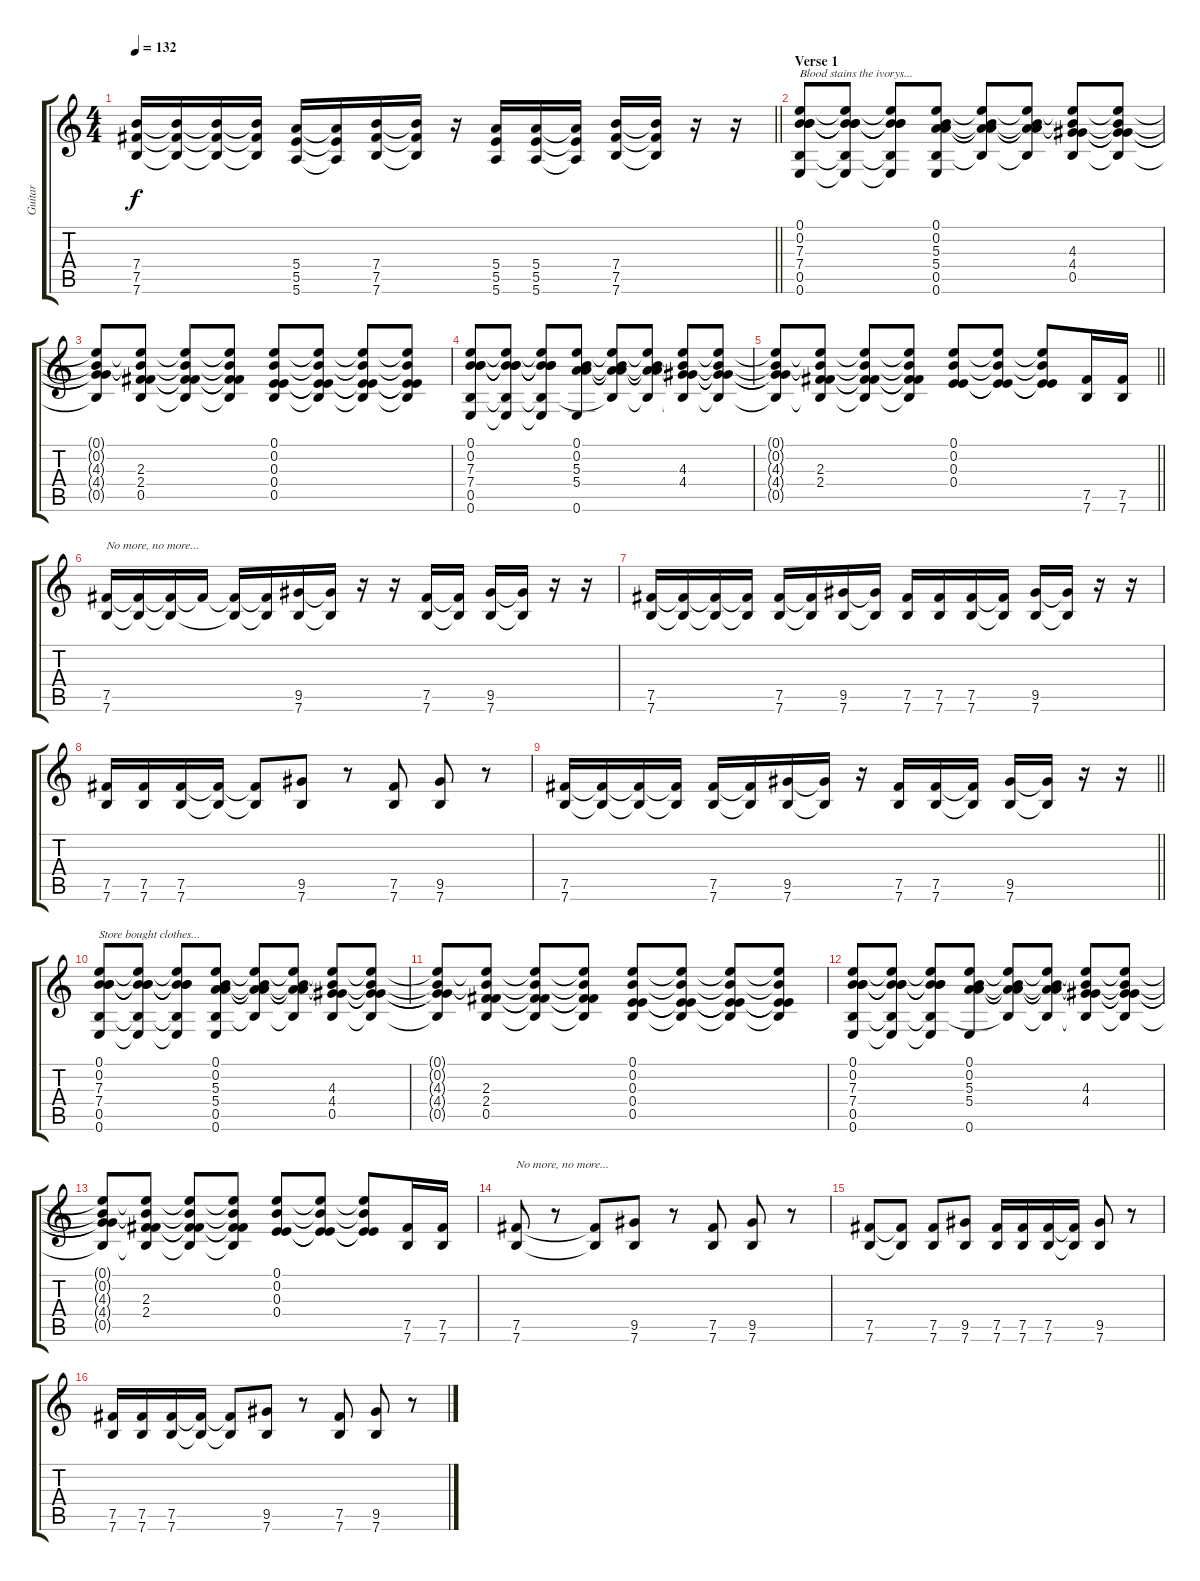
\track ("Guitar" "Guitar") {instrument distortionguitar}
\staff {score tabs}
\tuning (E4 B3 E3 E3 B2 E2) {hide}
\ts (4 4)
\tempo 132
\clef g2
\barLineRight lightlight
\ks c
(7.4 7.5 7.6).16{dy f} (7.4{t} 7.5{t} 7.6{t}).16 (7.4{t} 7.5{t} 7.6{t}).16 (7.4{t} 7.5{t} 7.6{t}).16 (5.4 5.5 5.6).16 (5.4{t} 5.5{t} 5.6{t}).16 (7.4 7.5 7.6).16 (7.4{t} 7.5{t} 7.6{t}).16 r.16 (5.4 5.5 5.6).16 (5.4 5.5 5.6).16 (5.4{t} 5.5{t} 5.6{t}).16 (7.4 7.5 7.6).16 (7.4{t} 7.5{t} 7.6{t}).16 r.16 r.16 |
\section ("" "Verse 1")
(0.1 0.2 7.3 7.4 0.5 0.6).8{txt "Blood stains the ivorys..."} (0.1{t} 0.2{t} 7.3{t} 7.4{t} 0.5{t} 0.6{t}).8 (0.1{t} 0.2{t} 7.3{t} 7.4{t} 0.5{t} 0.6{t}).8 (0.1 0.2 5.3 5.4 0.5 0.6).8 (0.1{t} 0.2{t} 5.3{t} 5.4{t} 0.5{t}).8 (0.1{t} 0.2{t} 5.3{t} 5.4{t} 0.5{t}).8 (0.1{t} 0.2{t} 4.3 4.4 0.5).8 (0.1{t} 0.2{t} 4.3{t} 4.4{t} 0.5{t}).8 |
(0.1{t} 0.2{t} 4.3{t} 4.4{t} 0.5{t}).8 (0.1{t} 0.2{t} 2.3 2.4 0.5).8 (0.1{t} 0.2{t} 2.3{t} 2.4{t} 0.5{t}).8 (0.1{t} 0.2{t} 2.3{t} 2.4{t} 0.5{t}).8 (0.1 0.2 0.3 0.4 0.5).8 (0.1{t} 0.2{t} 0.3{t} 0.4{t} 0.5{t}).8 (0.1{t} 0.2{t} 0.3{t} 0.4{t} 0.5{t}).8 (0.1{t} 0.2{t} 0.3{t} 0.4{t} 0.5{t}).8 |
(0.1 0.2 7.3 7.4 0.5 0.6).8 (0.1{t} 0.2{t} 7.3{t} 7.4{t} 0.5{t} 0.6{t}).8 (0.1{t} 0.2{t} 7.3{t} 7.4{t} 0.5{t} 0.6{t}).8 (0.1 0.2 5.3 5.4 0.6).8 (0.1{t} 0.2{t} 5.3{t} 5.4{t} 0.5{t}).8 (0.1{t} 0.2{t} 5.3{t} 5.4{t} 0.5{t}).8 (0.1{t} 0.2{t} 4.3 4.4 0.5{t}).8 (0.1{t} 0.2{t} 4.3{t} 4.4{t} 0.5{t}).8 |
\barLineRight lightlight
(0.1{t} 0.2{t} 4.3{t} 4.4{t} 0.5{t}).8 (0.1{t} 0.2{t} 2.3 2.4 0.5{t}).8 (0.1{t} 0.2{t} 2.3{t} 2.4{t} 0.5{t}).8 (0.1{t} 0.2{t} 2.3{t} 2.4{t} 0.5{t}).8 (0.1 0.2 0.3 0.4).8 (0.1{t} 0.2{t} 0.3{t} 0.4{t}).8 (0.1{t} 0.2{t} 0.3{t} 0.4{t}).8 (7.5 7.6).16 (7.5 7.6).16 |
(7.5 7.6).16{txt "No more, no more..."} (7.5{t} 7.6{t}).16 (7.5{t} 7.6{t}).16 7.5{t}.16 (7.5{t} 7.6{t}).16 (7.5{t} 7.6{t}).16 (9.5 7.6).16 (9.5{t} 7.6{t}).16 r.16 r.16 (7.5 7.6).16 (7.5{t} 7.6{t}).16 (9.5 7.6).16 (9.5{t} 7.6{t}).16 r.16 r.16 |
(7.5 7.6).16 (7.5{t} 7.6{t}).16 (7.5{t} 7.6{t}).16 (7.5{t} 7.6{t}).16 (7.5 7.6).16 (7.5{t} 7.6{t}).16 (9.5 7.6).16 (9.5{t} 7.6{t}).16 (7.5 7.6).16 (7.5 7.6).16 (7.5 7.6).16 (7.5{t} 7.6{t}).16 (9.5 7.6).16 (9.5{t} 7.6{t}).16 r.16 r.16 |
(7.5 7.6).16 (7.5 7.6).16 (7.5 7.6).16 (7.5{t} 7.6{t}).16 (7.5{t} 7.6{t}).8 (9.5 7.6).8 r.8 (7.5 7.6).8 (9.5 7.6).8 r.8 |
\barLineRight lightlight
(7.5 7.6).16 (7.5{t} 7.6{t}).16 (7.5{t} 7.6{t}).16 (7.5{t} 7.6{t}).16 (7.5 7.6).16 (7.5{t} 7.6{t}).16 (9.5 7.6).16 (9.5{t} 7.6{t}).16 r.16 (7.5 7.6).16 (7.5 7.6).16 (7.5{t} 7.6{t}).16 (9.5 7.6).16 (9.5{t} 7.6{t}).16 r.16 r.16 |
(0.1 0.2 7.3 7.4 0.5 0.6).8{txt "Store bought clothes..."} (0.1{t} 0.2{t} 7.3{t} 7.4{t} 0.5{t} 0.6{t}).8 (0.1{t} 0.2{t} 7.3{t} 7.4{t} 0.5{t} 0.6{t}).8 (0.1 0.2 5.3 5.4 0.5 0.6).8 (0.1{t} 0.2{t} 5.3{t} 5.4{t} 0.5{t}).8 (0.1{t} 0.2{t} 5.3{t} 5.4{t} 0.5{t}).8 (0.1{t} 0.2{t} 4.3 4.4 0.5).8 (0.1{t} 0.2{t} 4.3{t} 4.4{t} 0.5{t}).8 |
(0.1{t} 0.2{t} 4.3{t} 4.4{t} 0.5{t}).8 (0.1{t} 0.2{t} 2.3 2.4 0.5).8 (0.1{t} 0.2{t} 2.3{t} 2.4{t} 0.5{t}).8 (0.1{t} 0.2{t} 2.3{t} 2.4{t} 0.5{t}).8 (0.1 0.2 0.3 0.4 0.5).8 (0.1{t} 0.2{t} 0.3{t} 0.4{t} 0.5{t}).8 (0.1{t} 0.2{t} 0.3{t} 0.4{t} 0.5{t}).8 (0.1{t} 0.2{t} 0.3{t} 0.4{t} 0.5{t}).8 |
(0.1 0.2 7.3 7.4 0.5 0.6).8 (0.1{t} 0.2{t} 7.3{t} 7.4{t} 0.5{t} 0.6{t}).8 (0.1{t} 0.2{t} 7.3{t} 7.4{t} 0.5{t} 0.6{t}).8 (0.1 0.2 5.3 5.4 0.6).8 (0.1{t} 0.2{t} 5.3{t} 5.4{t} 0.5{t}).8 (0.1{t} 0.2{t} 5.3{t} 5.4{t} 0.5{t}).8 (0.1{t} 0.2{t} 4.3 4.4 0.5{t}).8 (0.1{t} 0.2{t} 4.3{t} 4.4{t} 0.5{t}).8 |
(0.1{t} 0.2{t} 4.3{t} 4.4{t} 0.5{t}).8 (0.1{t} 0.2{t} 2.3 2.4 0.5{t}).8 (0.1{t} 0.2{t} 2.3{t} 2.4{t} 0.5{t}).8 (0.1{t} 0.2{t} 2.3{t} 2.4{t} 0.5{t}).8 (0.1 0.2 0.3 0.4).8 (0.1{t} 0.2{t} 0.3{t} 0.4{t}).8 (0.1{t} 0.2{t} 0.3{t} 0.4{t}).8 (7.5 7.6).16 (7.5 7.6).16 |
(7.5 7.6).8{txt "No more, no more..."} r.8 (7.5{t} 7.6{t}).8 (9.5 7.6).8 r.8 (7.5 7.6).8 (9.5 7.6).8 r.8 |
(7.5 7.6).8 (7.5{t} 7.6{t}).8 (7.5 7.6).8 (9.5 7.6).8 (7.5 7.6).16 (7.5 7.6).16 (7.5 7.6).16 (7.5{t} 7.6{t}).16 (9.5 7.6).8 r.8 |
(7.5 7.6).16 (7.5 7.6).16 (7.5 7.6).16 (7.5{t} 7.6{t}).16 (7.5{t} 7.6{t}).8 (9.5 7.6).8 r.8 (7.5 7.6).8 (9.5 7.6).8 r.8
